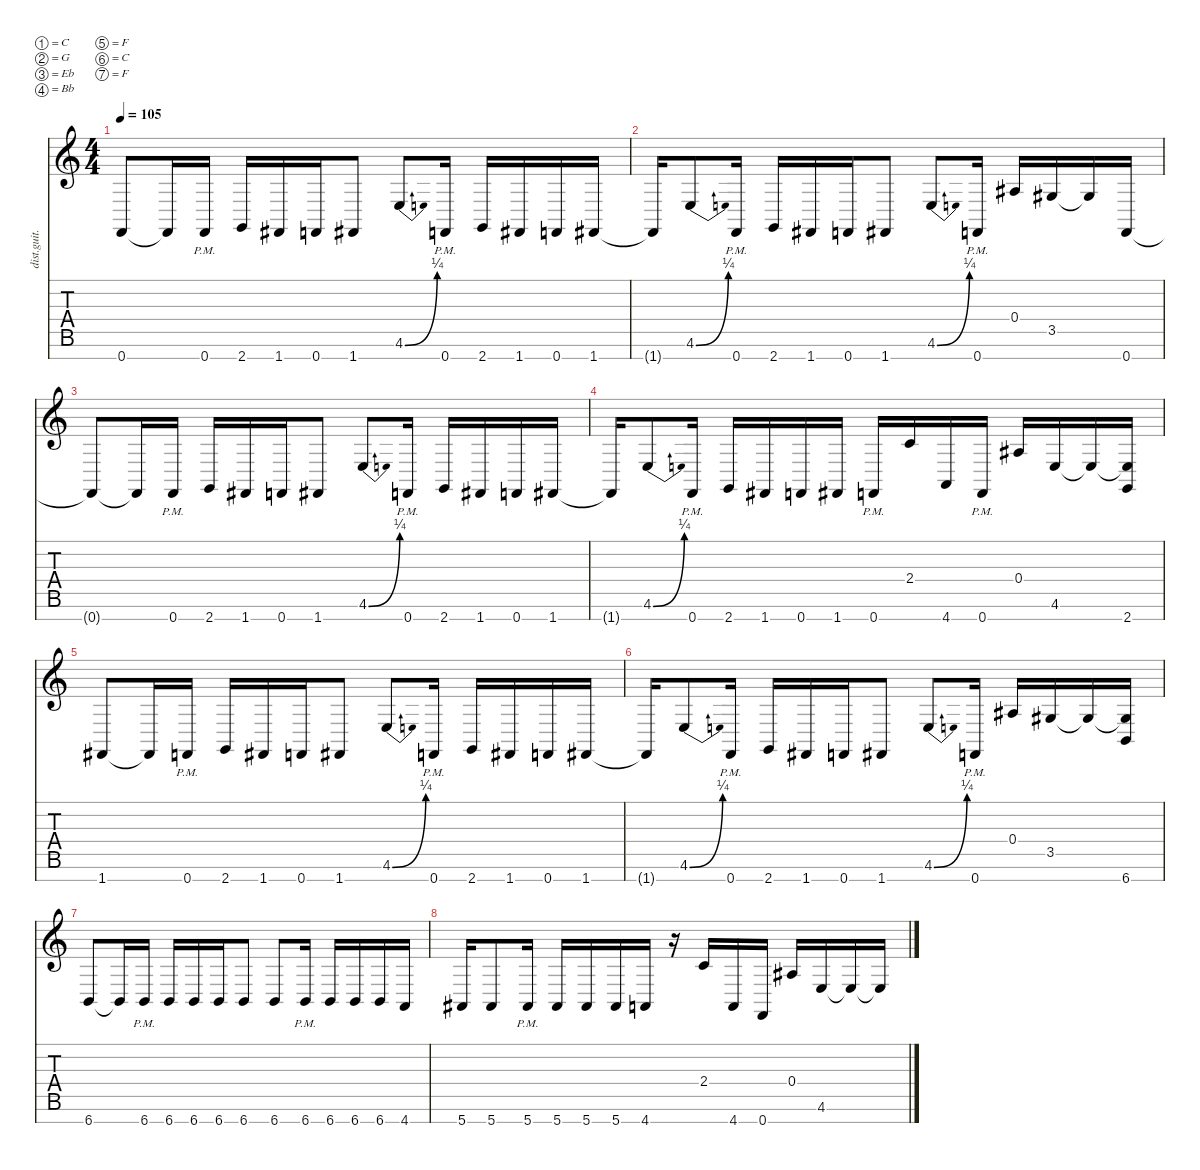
\defaultSystemsLayout 4
\hideDynamics
\bracketExtendMode nobrackets
\otherSystemsTrackNameOrientation horizontal
\track ("Distortion Guitar" "dist.guit.") {instrument distortionguitar}
\staff {score tabs}
\tuning (C4 G3 Eb3 Bb2 F2 C2 F1)
\ts (4 4)
\tempo 105
\clef g2
\ks c
0.7.8{dy mf beam Up} 0.7{t}.16{beam Up} 0.7{pm}.16{beam Up} 2.7.16{beam Up} 1.7{acc #}.16{beam Up} 0.7.16{beam Up} 1.7{acc #}.8{beam Up} 4.6{be (bend 0 0 12.6 1)}.8{beam Up} 0.7{pm}.16{beam Up} 2.7.16{beam Up} 1.7{acc #}.16{beam Up} 0.7.16{beam Up} 1.7{acc #}.16{beam Up} |
1.7{t acc #}.16{beam Up} 4.6{be (bend 0 0 15 1)}.8{beam Up} 0.7{pm}.16{beam Up} 2.7.16{beam Up} 1.7{acc #}.16{beam Up} 0.7.16{beam Up} 1.7{acc #}.8{beam Up} 4.6{be (bend 0 0 13.799999999999999 1)}.8{beam Up} 0.7{pm}.16{beam Up} 0.4{acc #}.16{beam Up} 3.5{acc #}.16{beam Up} 3.5{t acc #}.16{beam Up} 0.7.16{beam Up} |
0.7{t}.8{beam Up} 0.7{t}.16{beam Up} 0.7{pm}.16{beam Up} 2.7.16{beam Up} 1.7{acc #}.16{beam Up} 0.7.16{beam Up} 1.7{acc #}.8{beam Up} 4.6{be (bend 0 0 12.6 1)}.8{beam Up} 0.7{pm}.16{beam Up} 2.7.16{beam Up} 1.7{acc #}.16{beam Up} 0.7.16{beam Up} 1.7{acc #}.16{beam Up} |
1.7{t acc #}.16{beam Up} 4.6{be (bend 0 0 15 1)}.8{beam Up} 0.7{pm}.16{beam Up} 2.7.16{beam Up} 1.7{acc #}.16{beam Up} 0.7.16{beam Up} 1.7{acc #}.16{beam Up} 0.7{pm}.16{beam Up} 2.4.16{beam Up} 4.7.16{beam Up} 0.7{pm}.16{beam Up} 0.4{acc #}.16{beam Up} 4.6.16{beam Up} 4.6{t}.16{beam Up} (4.6{t} 2.7).16{beam Up} |
1.7{acc #}.8{beam Up} 1.7{t acc #}.16{beam Up} 0.7{pm}.16{beam Up} 2.7.16{beam Up} 1.7{acc #}.16{beam Up} 0.7.16{beam Up} 1.7{acc #}.8{beam Up} 4.6{be (bend 0 0 12.6 1)}.8{beam Up} 0.7{pm}.16{beam Up} 2.7.16{beam Up} 1.7{acc #}.16{beam Up} 0.7.16{beam Up} 1.7{acc #}.16{beam Up} |
1.7{t acc #}.16{beam Up} 4.6{be (bend 0 0 15 1)}.8{beam Up} 0.7{pm}.16{beam Up} 2.7.16{beam Up} 1.7{acc #}.16{beam Up} 0.7.16{beam Up} 1.7{acc #}.8{beam Up} 4.6{be (bend 0 0 13.799999999999999 1)}.8{beam Up} 0.7{pm}.16{beam Up} 0.4{acc #}.16{beam Up} 3.5{acc #}.16{beam Up} 3.5{t acc #}.16{beam Up} (3.5{t acc #} 6.7).16{beam Up} |
6.7.8{beam Up} 6.7{t}.16{beam Up} 6.7{pm}.16{beam Up} 6.7.16{beam Up} 6.7.16{beam Up} 6.7.16{beam Up} 6.7.8{beam Up} 6.7.8{beam Up} 6.7{pm}.16{beam Up} 6.7.16{beam Up} 6.7.16{beam Up} 6.7.16{beam Up} 4.7.16{beam Up} |
5.7{acc #}.16{beam Up} 5.7{acc #}.8{beam Up} 5.7{pm acc #}.16{beam Up} 5.7{acc #}.16{beam Up} 5.7{acc #}.16{beam Up} 5.7{acc #}.16{beam Up} 4.7.16{beam Up} r.16{beam Up} 2.4.16{beam Up} 4.7.16{beam Up} 0.7.16{beam Up} 0.4{acc #}.16{beam Up} 4.6.16{beam Up} 4.6{t}.16{beam Up} 4.6{t}.16{beam Up}
